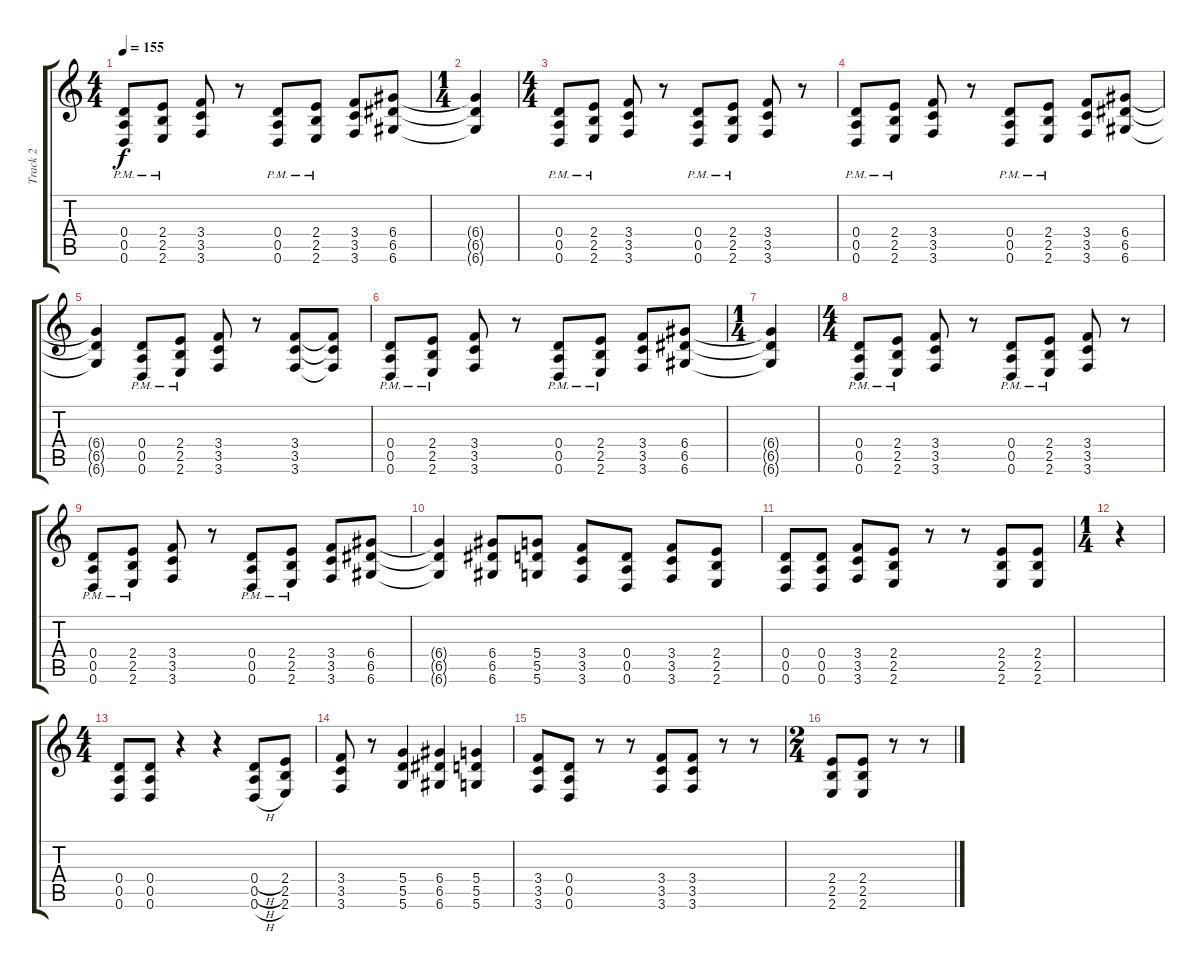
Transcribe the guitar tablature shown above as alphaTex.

\track ("Track 2" "Track 2") {instrument distortionguitar}
\staff {score tabs}
\tuning (E4 B3 G3 D3 A2 D2) {hide}
\ts (4 4)
\tempo 155
\clef g2
\ks c
(0.4{pm} 0.5{pm} 0.6{pm}).8{dy f} (2.4{pm} 2.5{pm} 2.6{pm}).8 (3.4 3.5 3.6).8 r.8 (0.4{pm} 0.5{pm} 0.6{pm}).8 (2.4{pm} 2.5{pm} 2.6{pm}).8 (3.4 3.5 3.6).8 (6.4 6.5 6.6).8 |
\ts (1 4)
(6.4{t} 6.5{t} 6.6{t}).4 |
\ts (4 4)
(0.4{pm} 0.5{pm} 0.6{pm}).8 (2.4{pm} 2.5{pm} 2.6{pm}).8 (3.4 3.5 3.6).8 r.8 (0.4{pm} 0.5{pm} 0.6{pm}).8 (2.4{pm} 2.5{pm} 2.6{pm}).8 (3.4 3.5 3.6).8 r.8 |
(0.4{pm} 0.5{pm} 0.6{pm}).8 (2.4{pm} 2.5{pm} 2.6{pm}).8 (3.4 3.5 3.6).8 r.8 (0.4{pm} 0.5{pm} 0.6{pm}).8 (2.4{pm} 2.5{pm} 2.6{pm}).8 (3.4 3.5 3.6).8 (6.4 6.5 6.6).8 |
(6.4{t} 6.5{t} 6.6{t}).4 (0.4{pm} 0.5{pm} 0.6{pm}).8 (2.4{pm} 2.5{pm} 2.6{pm}).8 (3.4 3.5 3.6).8 r.8 (3.4 3.5 3.6).8 (3.4{t} 3.5{t} 3.6{t}).8 |
(0.4{pm} 0.5{pm} 0.6{pm}).8 (2.4{pm} 2.5{pm} 2.6{pm}).8 (3.4 3.5 3.6).8 r.8 (0.4{pm} 0.5{pm} 0.6{pm}).8 (2.4{pm} 2.5{pm} 2.6{pm}).8 (3.4 3.5 3.6).8 (6.4 6.5 6.6).8 |
\ts (1 4)
(6.4{t} 6.5{t} 6.6{t}).4 |
\ts (4 4)
(0.4{pm} 0.5{pm} 0.6{pm}).8 (2.4{pm} 2.5{pm} 2.6{pm}).8 (3.4 3.5 3.6).8 r.8 (0.4{pm} 0.5{pm} 0.6{pm}).8 (2.4{pm} 2.5{pm} 2.6{pm}).8 (3.4 3.5 3.6).8 r.8 |
(0.4{pm} 0.5{pm} 0.6{pm}).8 (2.4{pm} 2.5{pm} 2.6{pm}).8 (3.4 3.5 3.6).8 r.8 (0.4{pm} 0.5{pm} 0.6{pm}).8 (2.4{pm} 2.5{pm} 2.6{pm}).8 (3.4 3.5 3.6).8 (6.4 6.5 6.6).8 |
(6.4{t} 6.5{t} 6.6{t}).4 (6.4 6.5 6.6).8 (5.4 5.5 5.6).8 (3.4 3.5 3.6).8 (0.4 0.5 0.6).8 (3.4 3.5 3.6).8 (2.4 2.5 2.6).8 |
(0.4 0.5 0.6).8 (0.4 0.5 0.6).8 (3.4 3.5 3.6).8 (2.4 2.5 2.6).8 r.8 r.8 (2.4 2.5 2.6).8 (2.4 2.5 2.6).8 |
\ts (1 4)
r.4 |
\ts (4 4)
(0.4 0.5 0.6).8 (0.4 0.5 0.6).8 r.4 r.4 (0.4{h} 0.5{h} 0.6{h}).8 (2.4 2.5 2.6).8 |
(3.4 3.5 3.6).8 r.8 (5.4 5.5 5.6).4 (6.4 6.5 6.6).4 (5.4 5.5 5.6).4 |
(3.4 3.5 3.6).8 (0.4 0.5 0.6).8 r.8 r.8 (3.4 3.5 3.6).8 (3.4 3.5 3.6).8 r.8 r.8 |
\ts (2 4)
(2.4 2.5 2.6).8 (2.4 2.5 2.6).8 r.8 r.8
